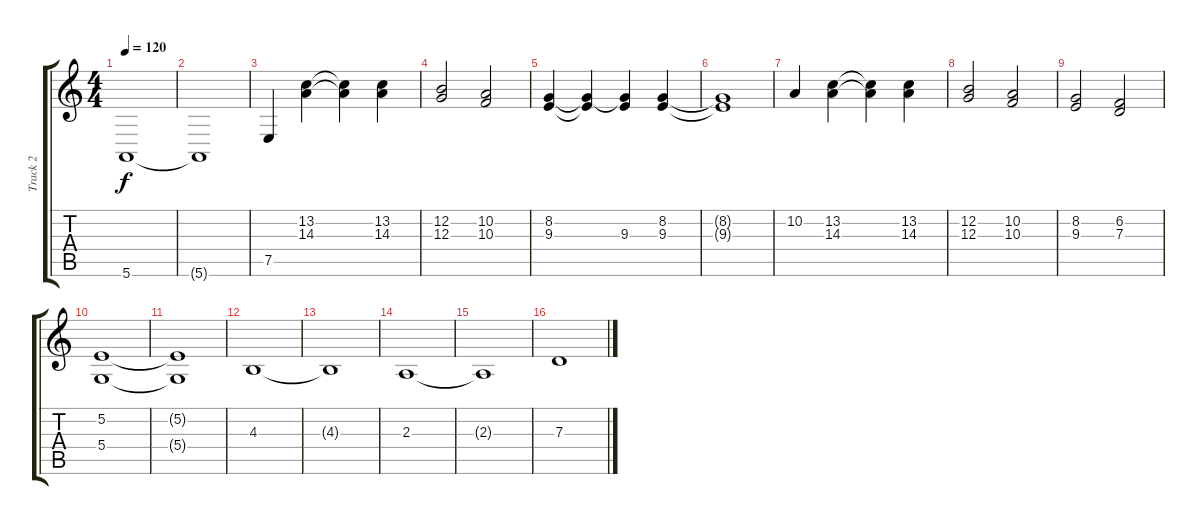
\track ("Track 2" "Track 2") {instrument stringensemble1}
\staff {score tabs}
\tuning (E4 B3 G3 D3 A2 E2) {hide}
\ts (4 4)
\tempo 120
\clef g2
\ks c
5.6.1{dy f} |
5.6{t}.1 |
7.5.4 (13.2 14.3).4 (13.2{t} 14.3{t}).4 (13.2 14.3).4 |
(12.2 12.3).2 (10.2 10.3).2 |
(8.2 9.3).4 (8.2{t} 9.3{t}).4 (8.2{t} 9.3).4 (8.2 9.3).4 |
(8.2{t} 9.3{t}).1 |
10.2.4 (13.2 14.3).4 (13.2{t} 14.3{t}).4 (13.2 14.3).4 |
(12.2 12.3).2 (10.2 10.3).2 |
(8.2 9.3).2 (6.2 7.3).2 |
(5.2 5.4).1 |
(5.2{t} 5.4{t}).1 |
4.3.1 |
4.3{t}.1 |
2.3.1 |
2.3{t}.1 |
7.3.1
